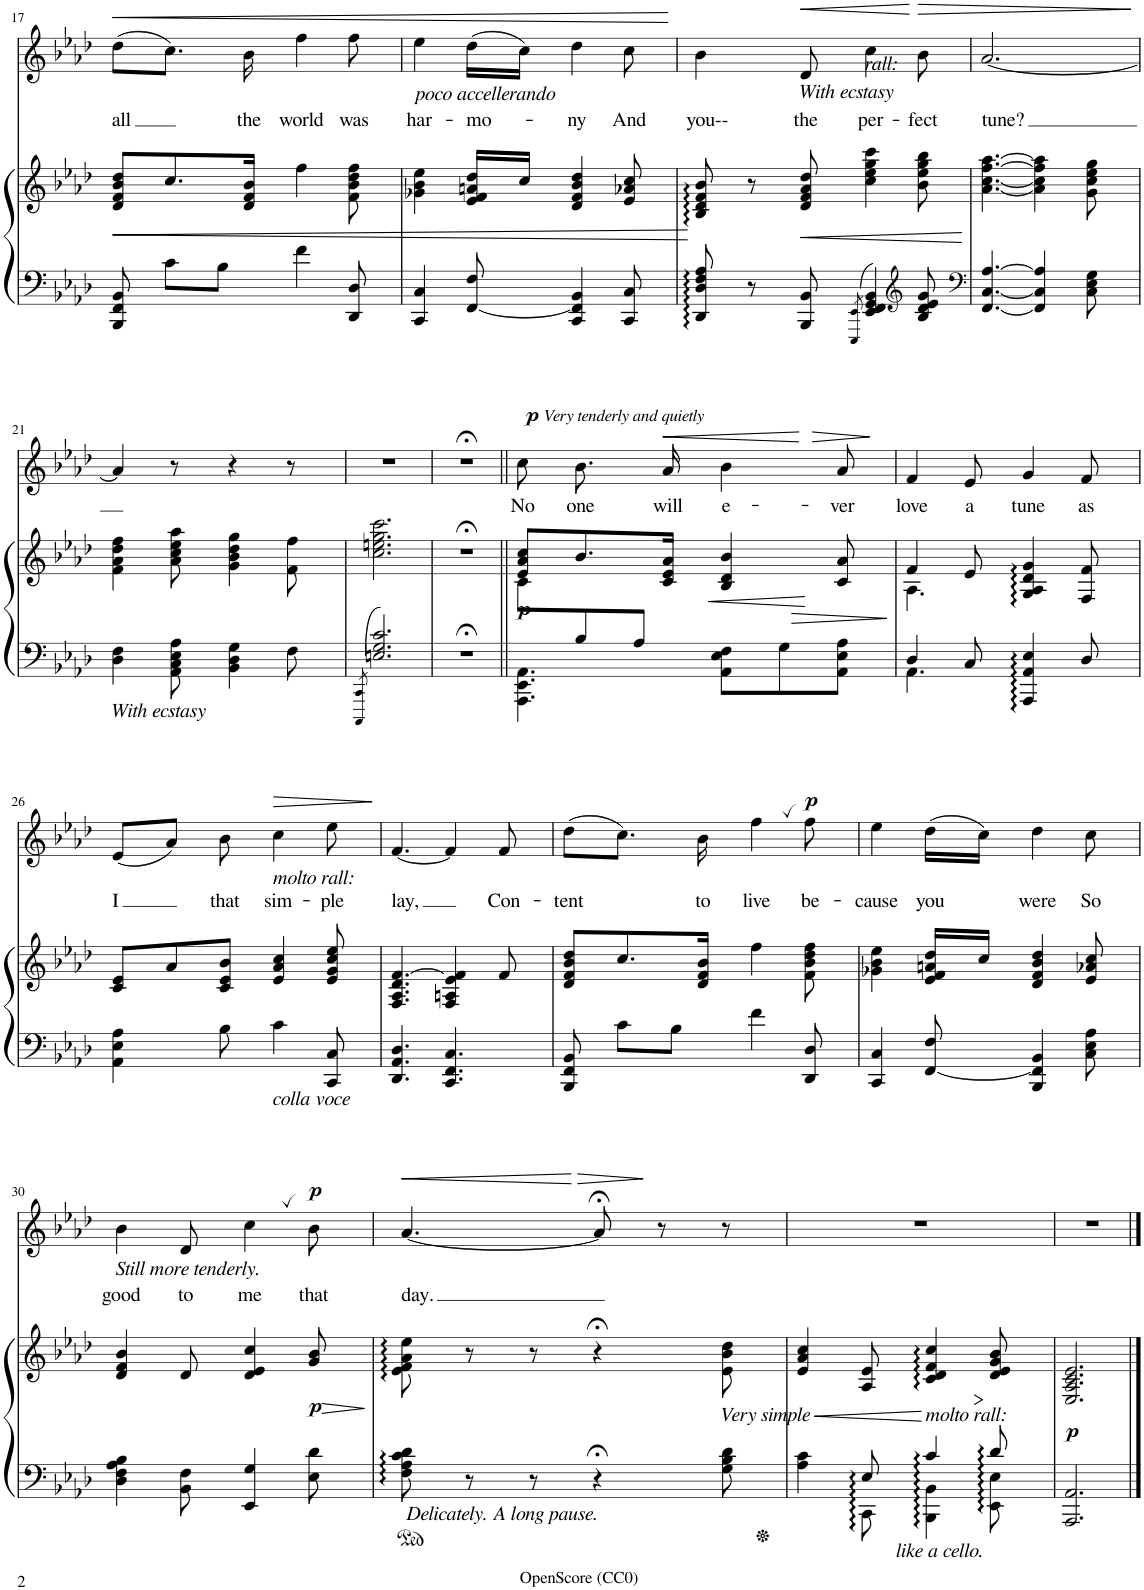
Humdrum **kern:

**kern	**kern	**dynam	**kern	**text	**dynam
*part2	*part2	*part2	*part1	*part1	*part1
*staff3	*staff2	*staff2/3	*staff1	*staff1	*staff1
*I"Piano	*	*	*I"Voice	*	*
*I'Pno	*	*	*	*	*
!!LO:PB:g=z
*clefF4	*clefG2	*	*clefG2	*	*
*k[b-e-a-d-]	*k[b-e-a-d-]	*	*k[b-e-a-d-]	*	*
*M6/8	*M6/8	*	*M6/8	*	*
=17	=17	=17	=17	=17	=17
!	!	!LO:HP:b	!	!LO:LY:b	!LO:HP:b
8BBB-/ 8FF/ 8BB-/	8d-/ 8f/ 8b-/ 8dd-/L	<	(8dd-\L	all	<
8c\L	8.cc/	.	8.cc\J)	.	.
8B-\J	.	.	.	.	.
!	!	!	!	!LO:LY:b	!
.	16d-/ 16f/ 16b-/Jk	.	16b-\	the	.
!	!	!	!	!LO:LY:b	!
4f\	4ff\	.	4ff\	world	.
!	!	!	!	!LO:LY:b	!
8DD-/ 8D-/	8f\ 8b-\ 8dd-\ 8ff\	.	8ff\	was	.
=18	=18	=18	=18	=18	=18
!	!	!	!LO:TX:b:i:t=poco accellerando	!	!
!	!	!	!	!LO:LY:b	!
4CC/ 4C/	4g-X\ 4b-\ 4ee-\	.	4ee-\	har-	.
!	!	!	!	!LO:LY:b	!
[8FF/ 8F/	16e-/ 16f/ 16an/ 16dd-/LL	.	(16dd-\LL	-mo-	.
.	16cc/JJ	.	16cc\JJ)	.	.
!	!	!	!	!LO:LY:b	!
4CC/ 4FF/] 4BB-/	4d-/ 4f/ 4b-/ 4dd-/	.	4dd-\	-ny	.
!	!	!	!	!LO:LY:b	!
8CC/ 8C/	8e-/ 8a-X/ 8cc/	.	8cc\	And	.
.	.	.	.	.	[
=19	=19	=19	=19	=19	=19
!	!	!	!	!LO:LY:b	!
8DD-/ 8D-/ 8F/ 8A-/	8B-/ 8d-/ 8f/ 8b-/	.	4b-\	you--	.
8r	8r	[	.	.	.
!	!	!	!LO:TX:b:i:t=With ecstasy	!	!
!	!	!LO:HP:b	!	!LO:LY:b	!LO:HP:b
8BBB-/ 8BB-/	8d-/ 8f/ 8a-/ 8dd-/	<	8d-/	the	<
*clefG2	*	*	*	*	*
8qEEE-/ 8qEE-/	.	.	.	.	.
!	!	!	!LO:TX:b:i:t=rall&colon;	!	!
!	!	!	!	!LO:LY:b	!
4c/ 4d-/ 4e-/ 4g/	4cc\ 4ee-\ 4gg\ 4ccc\	.	4cc\	per-	.
!	!	!	!	!LO:LY:b	!LO:HP:n=1:b
8B-/ 8d-/ 8e-/ 8g/	8b-\ 8ee-\ 8gg\ 8bb-\	.	8b-\	-fect	[ >
.	.	[	.	.	.
=20	=20	=20	=20	=20	=20
*clefF4	*	*	*	*	*
!	!	!	!	!LO:LY:b	!
[4.FF/ [4.C/ [4.A-/	[4.a-\ [<4.cc\ [4.ff\ [4.aa-\	.	[2.a-/	tune?	.
4FF/] 4C/] 4A-/]	4a-\] 4cc\] 4ff\] 4aa-\]	.	.	.	.
8C\ 8E-\ 8G\	8g\ 8cc\ 8ee-\ 8gg\	.	.	.	.
.	.	.	.	.	]
!!LO:LB:g=z
=21	=21	=21	=21	=21	=21
!LO:TX:b:i:t=With ecstasy	!	!	!	!	!
4D-\ 4F\	4f\ 4a-\ 4dd-\ 4ff\	.	4a-/]	.	.
8AA-\ 8C\ 8E-\ 8A-\	8a-\ 8cc\ 8ee-\ 8aa-\	.	8r	.	.
4BB-\ 4D-\ 4G\	4g\ 4b-\ 4dd-\ 4gg\	.	4r	.	.
8F\	8f\ 8ff\	.	8r	.	.
=22	=22	=22	=22	=22	=22
8qCCC/ 8qCC/	.	.	.	.	.
2.En/ 2.G/ 2.c/	2.cc\ 2.een\ 2.gg\ 2.ccc\	.	2.r	.	.
=23	=23	=23	=23	=23	=23
2.r;<	2.r;<	.	2.r;<	.	.
=24||	=24||	=24||	=24||	=24||	=24||
*^	*^	*	*	*	*
!	!	!	!	!LO:DY:b	!	!LO:LY:b	!LO:DY:a
!	!	!	!	!	!	!	!LO:DY:n=1:a
8ryy	4.AAA-\ 4.EE-\ 4.AA-\	8e-/ 8a-/ 8cc/L	8c\L	p	8cc\	No	p other-dynamics
!	!	!	!	!	!	!LO:LY:b	!
8B-/	.	8.b-/	2ryy	.	8.b-\	one	.
8A-/J	.	.	.	.	.	.	.
!	!	!	!	!	!	!LO:LY:b	!LO:HP:b
.	.	16c/ 16e-/ 16a-/Jk	.	.	16a-/	will	<
!	!	!	!	!LO:HP:b	!	!LO:LY:b	!
4.ryy	8AA-\ 8E-\ 8F\L	4B-/ 4d-/ 4b-/	.	<	4b-\	e-	.
.	8G\	.	.	.	.	.	.
!	!	!	!	!	!	!LO:LY:b	!LO:HP:n=1:b
.	8AA-\ 8E-\ 8A-\J	8c/ 8a-/	8ryy	[	8a-/	-ver	[ >
*v	*v	*	*	*	*	*	*
*	*v	*v	*	*	*	*
.	.	.	.	.	]
=25	=25	=25	=25	=25	=25
*^	*^	*	*	*	*
!	!	!	!	!	!	!LO:LY:b	!
4D-/	4.AA-\	4f/	4.A-\	.	4f/	love	.
!	!	!	!	!	!	!LO:LY:b	!
8C/	.	8e-/	.	.	8e-/	a	.
!	!	!	!	!	!	!LO:LY:b	!
4AAA-/ 4AA-/ 4E-/	4.ryy	4G/ 4A-/ 4d-/ 4g/	4.ryy	.	4g/	tune	.
!	!	!	!	!	!	!LO:LY:b	!
8D-/	.	8F/ 8f/	.	.	8f/	as	.
*v	*v	*	*	*	*	*	*
*	*v	*v	*	*	*	*
!!LO:LB:g=z
=26	=26	=26	=26	=26	=26
!	!	!	!	!LO:LY:b	!
4AA-\ 4E-\ 4A-\	8c/ 8e-/L	.	(8e-/L	I	.
.	8a-/	.	8a-/J)	.	.
!	!	!	!	!LO:LY:b	!
8B-\	8c/ 8e-/ 8b-/J	.	8b-\	that	.
!	!	!	!LO:TX:b:i:t=molto rall&colon;	!	!
!LO:TX:b:i:t=colla voce	!	!	!	!	!
!	!	!	!	!LO:LY:b	!LO:HP:b
4c\	4e-/ 4a-/ 4cc/	.	4cc\	sim-	>
!	!	!	!	!LO:LY:b	!
8CC/ 8C/	8e-/ 8g/ 8cc/ 8ee-/	.	8ee-\	-ple	.
.	.	.	.	.	]
=27	=27	=27	=27	=27	=27
!	!	!	!	!LO:LY:b	!
4.DD-/ 4.AA-/ 4.D-/	4.F/ 4.A-/ 4.d-/ [4.f/	.	[4.f/	lay,	.
4.CC/ 4.FF/ 4.C/	4F/ 4An/ 4e-/ 4f/]	.	4f/]	.	.
!	!	!	!	!LO:LY:b	!
.	8f/	.	8f/	Con-	.
=28	=28	=28	=28	=28	=28
!	!	!	!	!LO:LY:b	!
8BBB-/ 8FF/ 8BB-/	8d-/ 8f/ 8b-/ 8dd-/L	.	(8dd-\L	-tent	.
8c\L	8.cc/	.	8.cc\J)	.	.
8B-\J	.	.	.	.	.
!	!	!	!	!LO:LY:b	!
.	16d-/ 16f/ 16b-/Jk	.	16b-\	to	.
!	!	!	!	!LO:LY:b	!
4f\	4ff\	.	4ff,\	live	.
!	!	!	!	!LO:LY:b	!LO:DY:a
8DD-/ 8D-/	8f\ 8b-\ 8dd-\ 8ff\	.	8ff\	be-	p
=29	=29	=29	=29	=29	=29
!	!	!	!	!LO:LY:b	!
4CC/ 4C/	4g-X\ 4b-\ 4ee-\	.	4ee-\	-cause	.
!	!	!	!	!LO:LY:b	!
[8FF/ 8F/	16e-/ 16f/ 16an/ 16dd-/LL	.	(16dd-\LL	you	.
.	16cc/JJ	.	16cc\JJ)	.	.
!	!	!	!	!LO:LY:b	!
4BBB-/ 4FF/] 4BB-/	4d-/ 4f/ 4b-/ 4dd-/	.	4dd-\	were	.
!	!	!	!	!LO:LY:b	!
8C\ 8E-\ 8A-\	8e-/ 8a-X/ 8cc/	.	8cc\	So	.
!!LO:LB:g=z
=30	=30	=30	=30	=30	=30
!	!	!	!LO:TX:b:i:t=Still more tenderly.	!	!
!	!	!	!	!LO:LY:b	!
4D-\ 4F\ 4A-\ 4B-\	4d-/ 4f/ 4b-/	.	4b-\	good	.
!	!	!	!	!LO:LY:b	!
8BB-\ 8F\	8d-/	.	8d-/	to	.
!	!	!	!	!LO:LY:b	!
4EE-/ 4G/	4d-/ 4e-/ 4cc/	.	4cc,\	me	.
!	!	!LO:HP:b	!	!LO:LY:b	!
!	!	!LO:DY:n=1:b	!	!	!LO:DY:a
8E-\ 8d-\	8g/ 8b-/	> p	8b-\	that	p
.	.	]	.	.	.
=31	=31	=31	=31	=31	=31
!LO:TX:b:i:t=Delicately. A long pause.	!	!	!	!	!
!	!	!	!	!LO:LY:b	!LO:HP:b
8F\ 8A-\ 8c\ 8d-\	8e-\ 8f\ 8a-\ 8ee-\	.	[4.a-/	day.	<
8r	8r	.	.	.	.
8r	8r	.	.	.	.
!	!	!	!	!	!LO:HP:n=1:b
4r;<	4r;<	.	8a-;</]	.	[ >
.	.	.	8r	.	]
!	!LO:TX:b:i:t=Very simple	!	!	!	!
!	!	!LO:HP:b	!	!	!
8G\ 8B-\ 8d-\	8e-\ 8b-\ 8dd-\	<	8r	.	.
=32	=32	=32	=32	=32	=32
*^	*	*	*	*	*
4A-\ 4c\	4ryy	4e-/ 4a-/ 4cc/	.	2.r	.	.
8E-/	8CC\	8A-/ 8e-/	.	.	.	.
!	!	!LO:TX:b:i:t=molto rall&colon;	!	!	!	!
!LO:TX:b:i:t=like a cello.	!	!	!	!	!	!
4c/	4BBB-\ 4BB-\	4c/ 4d-/ 4f/ 4cc/	[	.	.	.
!	!	!	!LO:HP:b	!	!	!
8d-/	8EE-\ 8E-\	8d-/ 8e-/ 8g/ 8b-/	>	.	.	.
=33	=33	=33	=33	=33	=33	=33
!	!	!	!LO:DY:b	!	!	!
*v	*v	*	*	*	*	*
2.AAA-/ 2.AA-/	2.E-/ 2.A-/ 2.c/ 2.e-/	p	2.r	.	.
.	.	]	.	.	.
==	==	==	==	==	==
*-	*-	*-	*-	*-	*-
